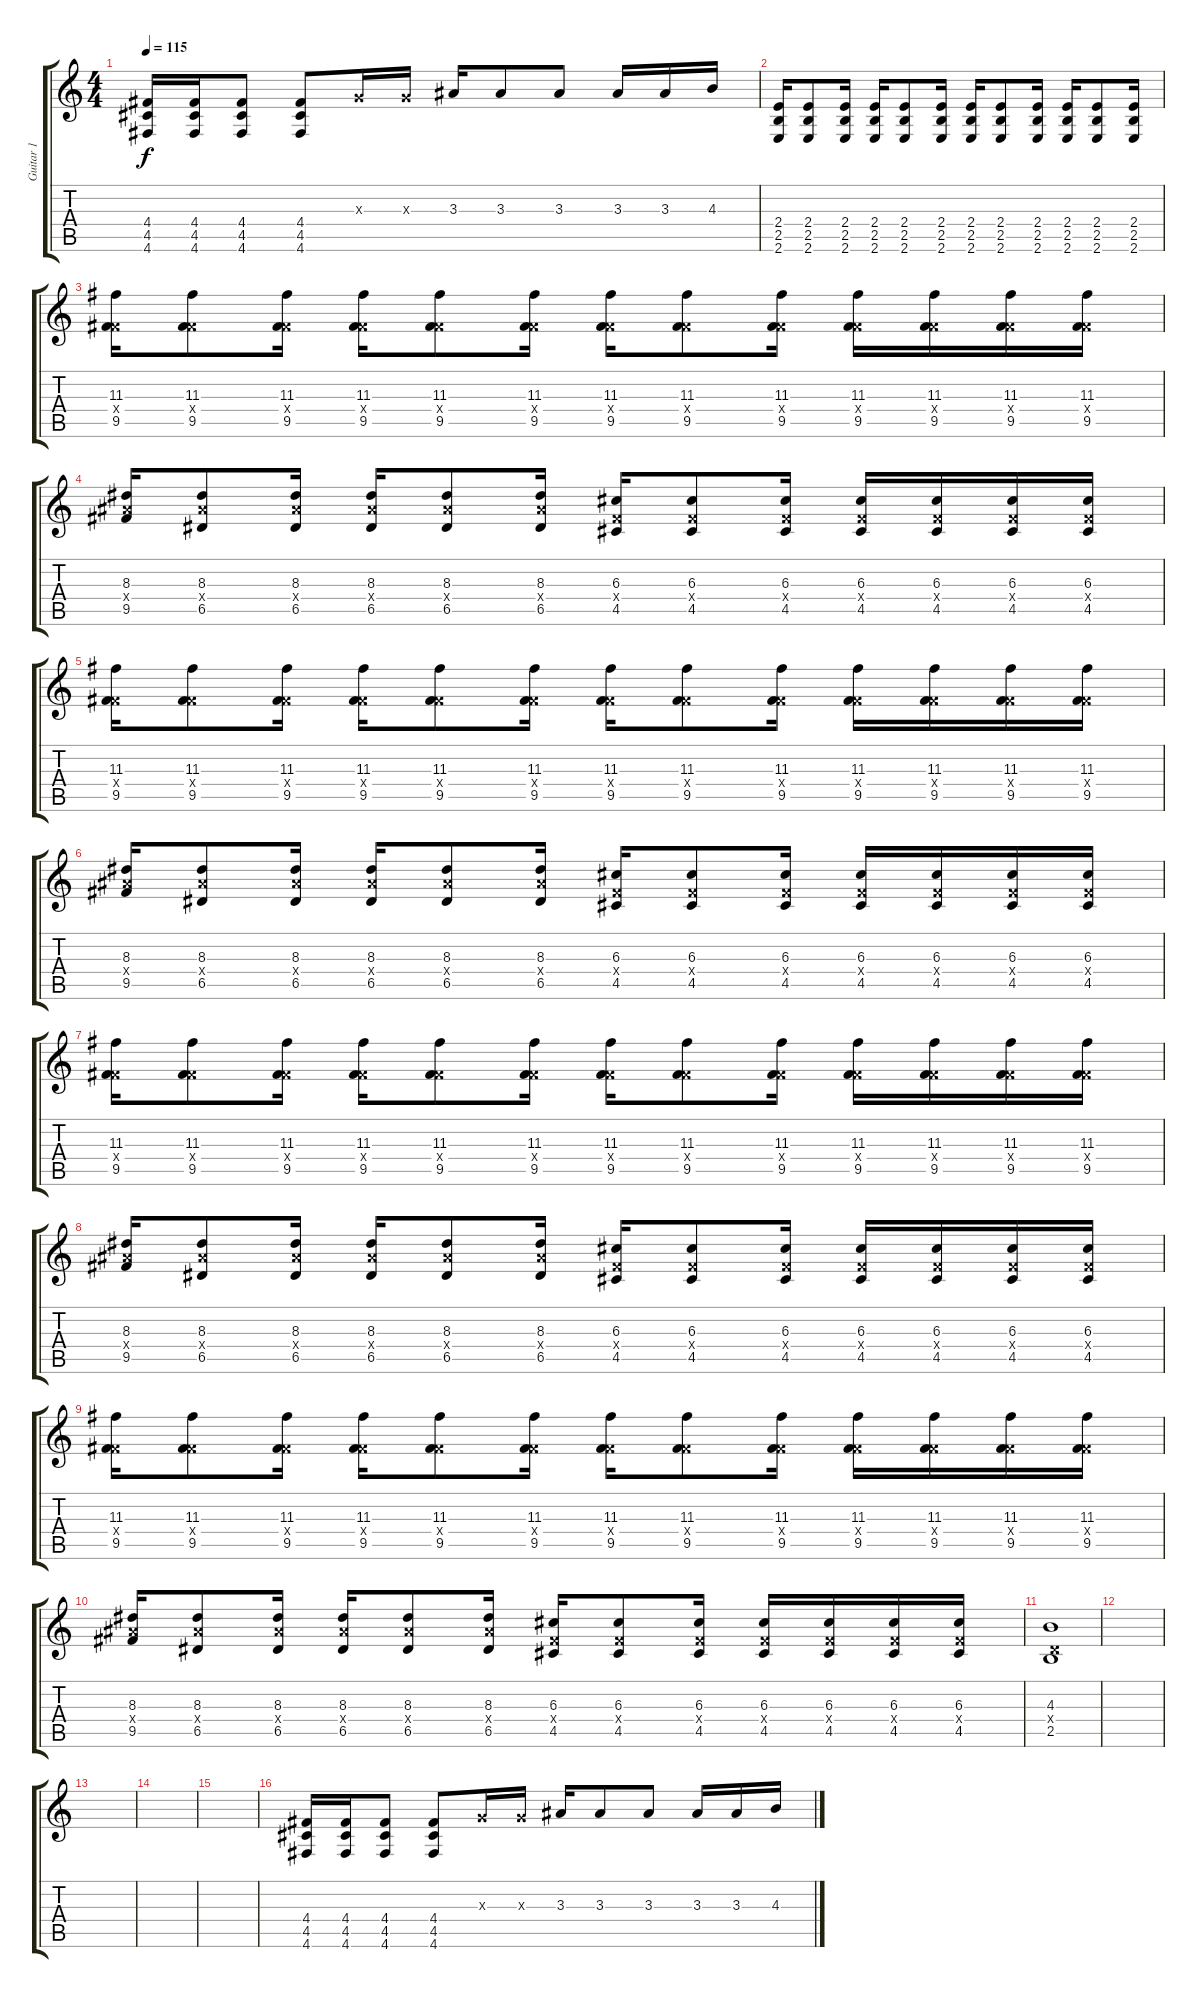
\track ("Guitar 1" "Guitar 1") {instrument distortionguitar}
\staff {score tabs}
\tuning (E4 B3 G3 D3 A2 D2) {hide}
\ts (4 4)
\tempo 115
\clef g2
\ks c
(4.4 4.5 4.6).16{dy f} (4.4 4.5 4.6).16 (4.4 4.5 4.6).8 (4.4 4.5 4.6).8 0.3{x}.16 0.3{x}.16 3.3.16 3.3.8 3.3.8 3.3.16 3.3.16 4.3.16 |
(2.4 2.5 2.6).16 (2.4 2.5 2.6).8 (2.4 2.5 2.6).16 (2.4 2.5 2.6).16 (2.4 2.5 2.6).8 (2.4 2.5 2.6).16 (2.4 2.5 2.6).16 (2.4 2.5 2.6).8 (2.4 2.5 2.6).16 (2.4 2.5 2.6).16 (2.4 2.5 2.6).8 (2.4 2.5 2.6).16 |
(11.3 4.4{x} 9.5).16 (11.3 4.4{x} 9.5).8 (11.3 4.4{x} 9.5).16 (11.3 4.4{x} 9.5).16 (11.3 4.4{x} 9.5).8 (11.3 4.4{x} 9.5).16 (11.3 4.4{x} 9.5).16 (11.3 4.4{x} 9.5).8 (11.3 4.4{x} 9.5).16 (11.3 4.4{x} 9.5).16 (11.3 4.4{x} 9.5).16 (11.3 4.4{x} 9.5).16 (11.3 4.4{x} 9.5).16 |
(8.3 8.4{x} 9.5).16 (8.3 8.4{x} 6.5).8 (8.3 8.4{x} 6.5).16 (8.3 8.4{x} 6.5).16 (8.3 8.4{x} 6.5).8 (8.3 8.4{x} 6.5).16 (6.3 4.4{x} 4.5).16 (6.3 4.4{x} 4.5).8 (6.3 4.4{x} 4.5).16 (6.3 4.4{x} 4.5).16 (6.3 4.4{x} 4.5).16 (6.3 4.4{x} 4.5).16 (6.3 4.4{x} 4.5).16 |
(11.3 4.4{x} 9.5).16 (11.3 4.4{x} 9.5).8 (11.3 4.4{x} 9.5).16 (11.3 4.4{x} 9.5).16 (11.3 4.4{x} 9.5).8 (11.3 4.4{x} 9.5).16 (11.3 4.4{x} 9.5).16 (11.3 4.4{x} 9.5).8 (11.3 4.4{x} 9.5).16 (11.3 4.4{x} 9.5).16 (11.3 4.4{x} 9.5).16 (11.3 4.4{x} 9.5).16 (11.3 4.4{x} 9.5).16 |
(8.3 8.4{x} 9.5).16 (8.3 8.4{x} 6.5).8 (8.3 8.4{x} 6.5).16 (8.3 8.4{x} 6.5).16 (8.3 8.4{x} 6.5).8 (8.3 8.4{x} 6.5).16 (6.3 4.4{x} 4.5).16 (6.3 4.4{x} 4.5).8 (6.3 4.4{x} 4.5).16 (6.3 4.4{x} 4.5).16 (6.3 4.4{x} 4.5).16 (6.3 4.4{x} 4.5).16 (6.3 4.4{x} 4.5).16 |
(11.3 4.4{x} 9.5).16 (11.3 4.4{x} 9.5).8 (11.3 4.4{x} 9.5).16 (11.3 4.4{x} 9.5).16 (11.3 4.4{x} 9.5).8 (11.3 4.4{x} 9.5).16 (11.3 4.4{x} 9.5).16 (11.3 4.4{x} 9.5).8 (11.3 4.4{x} 9.5).16 (11.3 4.4{x} 9.5).16 (11.3 4.4{x} 9.5).16 (11.3 4.4{x} 9.5).16 (11.3 4.4{x} 9.5).16 |
(8.3 8.4{x} 9.5).16 (8.3 8.4{x} 6.5).8 (8.3 8.4{x} 6.5).16 (8.3 8.4{x} 6.5).16 (8.3 8.4{x} 6.5).8 (8.3 8.4{x} 6.5).16 (6.3 4.4{x} 4.5).16 (6.3 4.4{x} 4.5).8 (6.3 4.4{x} 4.5).16 (6.3 4.4{x} 4.5).16 (6.3 4.4{x} 4.5).16 (6.3 4.4{x} 4.5).16 (6.3 4.4{x} 4.5).16 |
(11.3 4.4{x} 9.5).16 (11.3 4.4{x} 9.5).8 (11.3 4.4{x} 9.5).16 (11.3 4.4{x} 9.5).16 (11.3 4.4{x} 9.5).8 (11.3 4.4{x} 9.5).16 (11.3 4.4{x} 9.5).16 (11.3 4.4{x} 9.5).8 (11.3 4.4{x} 9.5).16 (11.3 4.4{x} 9.5).16 (11.3 4.4{x} 9.5).16 (11.3 4.4{x} 9.5).16 (11.3 4.4{x} 9.5).16 |
(8.3 8.4{x} 9.5).16 (8.3 8.4{x} 6.5).8 (8.3 8.4{x} 6.5).16 (8.3 8.4{x} 6.5).16 (8.3 8.4{x} 6.5).8 (8.3 8.4{x} 6.5).16 (6.3 4.4{x} 4.5).16 (6.3 4.4{x} 4.5).8 (6.3 4.4{x} 4.5).16 (6.3 4.4{x} 4.5).16 (6.3 4.4{x} 4.5).16 (6.3 4.4{x} 4.5).16 (6.3 4.4{x} 4.5).16 |
(4.3 0.4{x} 2.5).1 |
|
|
|
|
(4.4 4.5 4.6).16 (4.4 4.5 4.6).16 (4.4 4.5 4.6).8 (4.4 4.5 4.6).8 0.3{x}.16 0.3{x}.16 3.3.16 3.3.8 3.3.8 3.3.16 3.3.16 4.3.16
